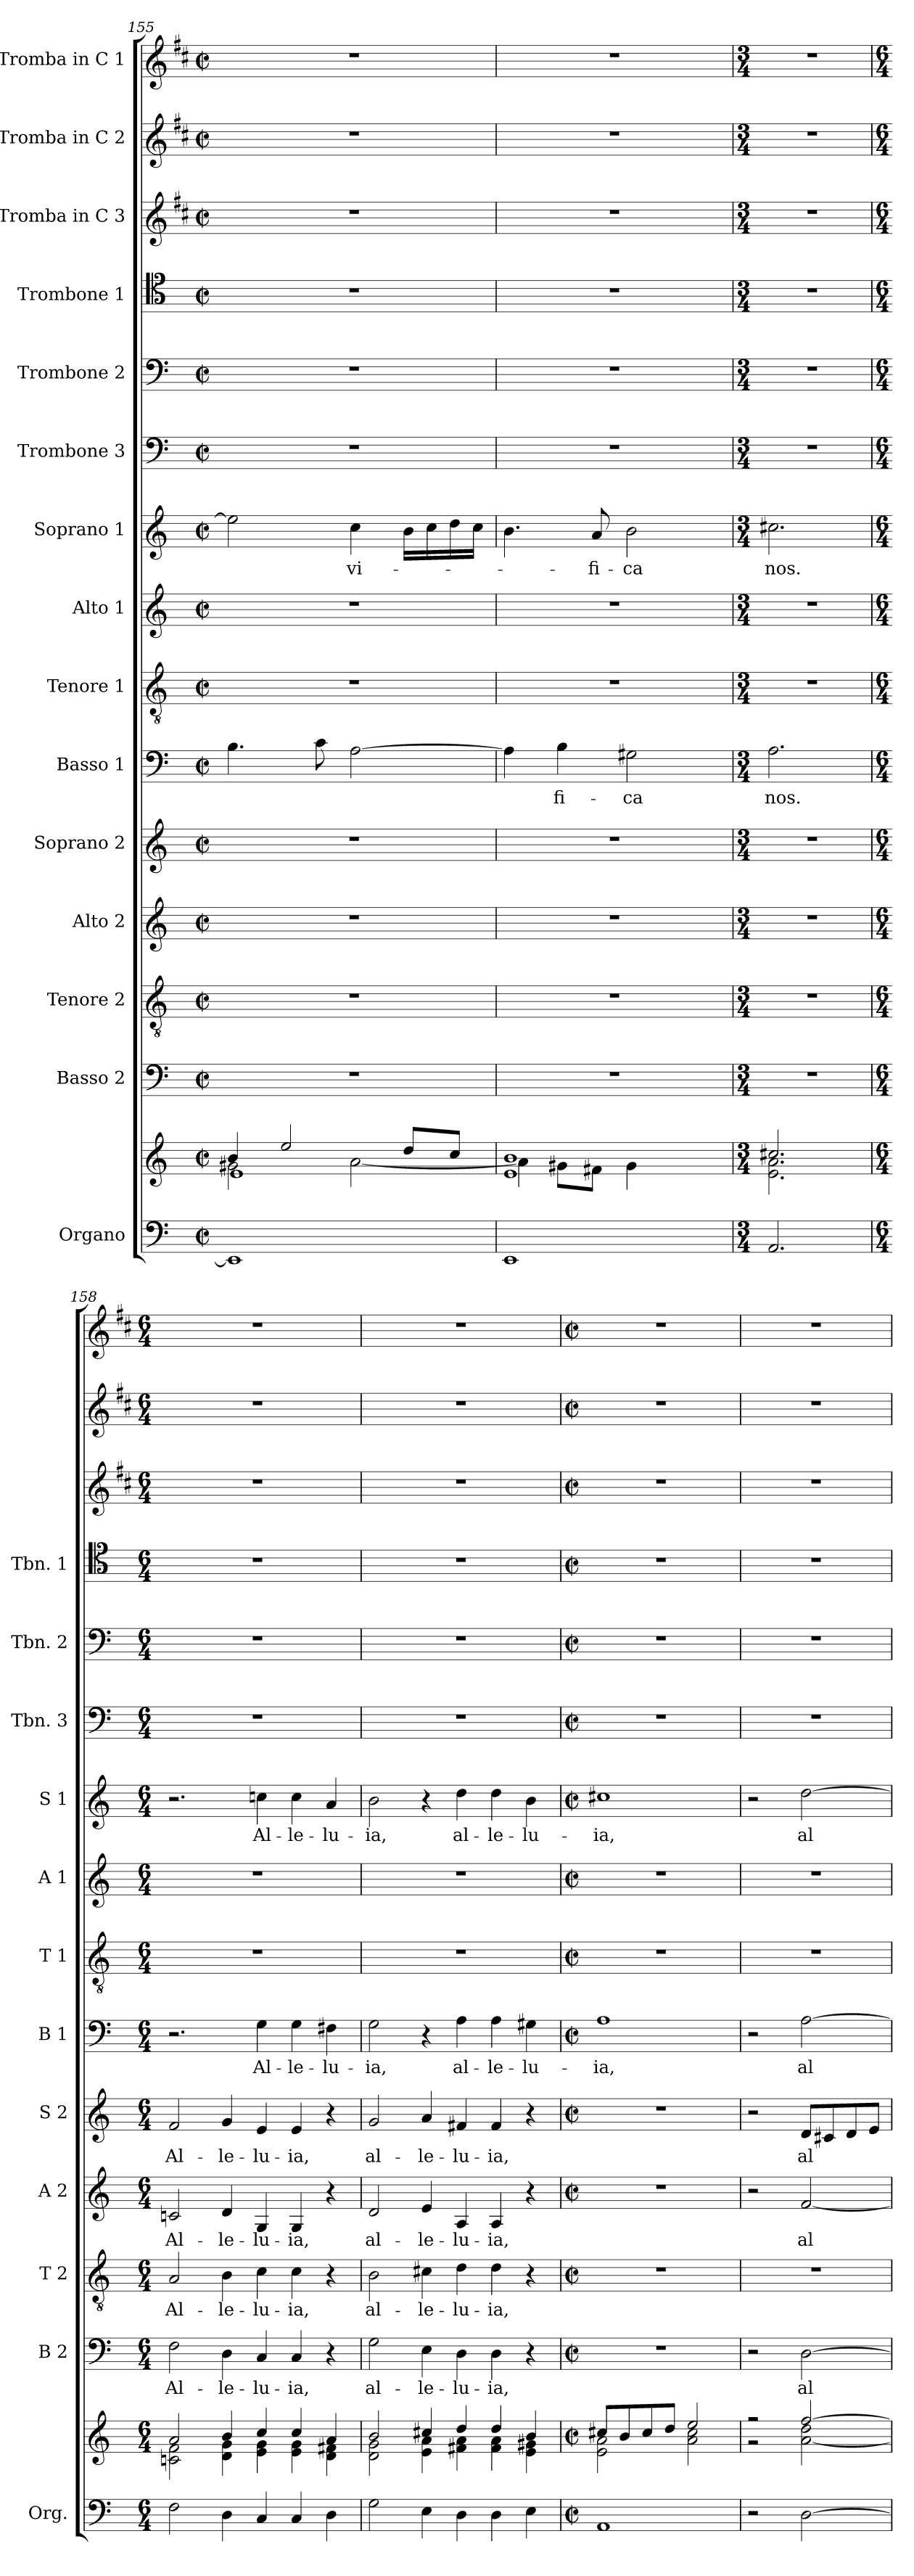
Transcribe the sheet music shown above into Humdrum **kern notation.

**kern	**kern	**kern	**text	**kern	**text	**kern	**text	**kern	**text	**kern	**text	**kern	**kern	**kern	**text	**kern	**kern	**kern	**kern	**kern	**kern
*part15	*part15	*part14	*part14	*part13	*part13	*part12	*part12	*part11	*part11	*part10	*part10	*part9	*part8	*part7	*part7	*part6	*part5	*part4	*part3	*part2	*part1
*staff16	*staff15	*staff14	*staff14	*staff13	*staff13	*staff12	*staff12	*staff11	*staff11	*staff10	*staff10	*staff9	*staff8	*staff7	*staff7	*staff6	*staff5	*staff4	*staff3	*staff2	*staff1
*I"Organo	*	*I"Basso 2	*	*I"Tenore 2	*	*I"Alto 2	*	*I"Soprano 2	*	*I"Basso 1	*	*I"Tenore 1	*I"Alto 1	*I"Soprano 1	*	*I"Trombone 3	*I"Trombone 2	*I"Trombone 1	*I"Tromba in C 3	*I"Tromba in C 2	*I"Tromba in C 1
*I'Org.	*	*I'B 2	*	*I'T 2	*	*I'A 2	*	*I'S 2	*	*I'B 1	*	*I'T 1	*I'A 1	*I'S 1	*	*I'Tbn. 3	*I'Tbn. 2	*I'Tbn. 1	*	*	*
*clefF4	*clefG2	*clefF4	*	*clefGv2	*	*clefG2	*	*clefG2	*	*clefF4	*	*clefGv2	*clefG2	*clefG2	*	*clefF4	*clefF4	*clefC4	*clefG2	*clefG2	*clefG2
*	*	*	*	*	*	*	*	*	*	*	*	*	*	*	*	*	*	*	*ITrd1c2	*ITrd1c2	*ITrd1c2
*k[]	*k[]	*k[]	*	*k[]	*	*k[]	*	*k[]	*	*k[]	*	*k[]	*k[]	*k[]	*	*k[]	*k[]	*k[]	*k[]	*k[]	*k[]
*a:	*a:	*a:	*	*a:	*	*a:	*	*a:	*	*a:	*	*a:	*a:	*a:	*	*a:	*a:	*a:	*a:	*a:	*a:
*M2/2	*M2/2	*M2/2	*	*M2/2	*	*M2/2	*	*M2/2	*	*M2/2	*	*M2/2	*M2/2	*M2/2	*	*M2/2	*M2/2	*M2/2	*M2/2	*M2/2	*M2/2
*met(c|)	*met(c|)	*met(c|)	*	*met(c|)	*	*met(c|)	*	*met(c|)	*	*met(c|)	*	*met(c|)	*met(c|)	*met(c|)	*	*met(c|)	*met(c|)	*met(c|)	*met(c|)	*met(c|)	*met(c|)
=155	=155	=155	=155	=155	=155	=155	=155	=155	=155	=155	=155	=155	=155	=155	=155	=155	=155	=155	=155	=155	=155
*	*^	*	*	*	*	*	*	*	*	*	*	*	*	*	*	*	*	*	*	*	*
*	*	*^	*	*	*	*	*	*	*	*	*	*	*	*	*	*	*	*	*	*	*	*
1EE]	4b/	2g#X\	1e	1r	.	1r	.	1r	.	1r	.	4.B\	.	1r	1r	2ee\]	.	1r	1r	1r	1r	1r	1r
.	2ee/	.	.	.	.	.	.	.	.	.	.	.	.	.	.	.	.	.	.	.	.	.	.
.	.	.	.	.	.	.	.	.	.	.	.	8c\	.	.	.	.	.	.	.	.	.	.	.
.	.	[<2a\	.	.	.	.	.	.	.	.	.	[2A\	.	.	.	4cc\	-vi-	.	.	.	.	.	.
.	8dd/L	.	.	.	.	.	.	.	.	.	.	.	.	.	.	16b\LL	.	.	.	.	.	.	.
.	.	.	.	.	.	.	.	.	.	.	.	.	.	.	.	16cc\	.	.	.	.	.	.	.
.	8cc/J	.	.	.	.	.	.	.	.	.	.	.	.	.	.	16dd\	.	.	.	.	.	.	.
.	.	.	.	.	.	.	.	.	.	.	.	.	.	.	.	16cc\JJ	.	.	.	.	.	.	.
*	*	*v	*v	*	*	*	*	*	*	*	*	*	*	*	*	*	*	*	*	*	*	*	*
=156	=156	=156	=156	=156	=156	=156	=156	=156	=156	=156	=156	=156	=156	=156	=156	=156	=156	=156	=156	=156	=156	=156
1EE	1e 1b	4a\]	1r	.	1r	.	1r	.	1r	.	4A\]	.	1r	1r	4.b\	.	1r	1r	1r	1r	1r	1r
.	.	8g#X\L	.	.	.	.	.	.	.	.	4B\	-fi-	.	.	.	.	.	.	.	.	.	.
.	.	8f#X\J	.	.	.	.	.	.	.	.	.	.	.	.	8a/	-fi-	.	.	.	.	.	.
.	.	4g#\	.	.	.	.	.	.	.	.	2G#X\	-ca	.	.	2b\	-ca	.	.	.	.	.	.
.	.	4ryy	.	.	.	.	.	.	.	.	.	.	.	.	.	.	.	.	.	.	.	.
=157	=157	=157	=157	=157	=157	=157	=157	=157	=157	=157	=157	=157	=157	=157	=157	=157	=157	=157	=157	=157	=157	=157
*M3/4	*M3/4	*	*M3/4	*	*M3/4	*	*M3/4	*	*M3/4	*	*M3/4	*	*M3/4	*M3/4	*M3/4	*	*M3/4	*M3/4	*M3/4	*M3/4	*M3/4	*M3/4
2.AA/	2.cc#X/	2.e\ 2.a\	2.r	.	2.r	.	2.r	.	2.r	.	2.A\	nos.	2.r	2.r	2.cc#X\	nos.	2.r	2.r	2.r	2.r	2.r	2.r
=158	=158	=158	=158	=158	=158	=158	=158	=158	=158	=158	=158	=158	=158	=158	=158	=158	=158	=158	=158	=158	=158	=158
*M6/4	*M6/4	*	*M6/4	*	*M6/4	*	*M6/4	*	*M6/4	*	*M6/4	*	*M6/4	*M6/4	*M6/4	*	*M6/4	*M6/4	*M6/4	*M6/4	*M6/4	*M6/4
2F\	2a/	2cn\ 2f\	2F\	Al-	2A/	Al-	2cn/	Al-	2f/	Al-	2.r	.	1.r	1.r	2.r	.	1.r	1.r	1.r	1.r	1.r	1.r
4D\	4b/	4d\ 4g\	4D\	-le-	4B\	-le-	4d/	-le-	4g/	-le-	.	.	.	.	.	.	.	.	.	.	.	.
4C/	4cc/	4e\ 4g\	4C/	-lu-	4c\	-lu-	4G/	-lu-	4e/	-lu-	4G\	Al-	.	.	4ccn\	Al-	.	.	.	.	.	.
4C/	4cc/	4e\ 4g\	4C/	-ia,	4c\	-ia,	4G/	-ia,	4e/	-ia,	4G\	-le-	.	.	4cc\	-le-	.	.	.	.	.	.
4D\	4a/	4d\ 4f#X\	4r	.	4r	.	4r	.	4r	.	4F#X\	-lu-	.	.	4a/	-lu-	.	.	.	.	.	.
=159	=159	=159	=159	=159	=159	=159	=159	=159	=159	=159	=159	=159	=159	=159	=159	=159	=159	=159	=159	=159	=159	=159
2G\	2b/	2d\ 2g\	2G\	al-	2B\	al-	2d/	al-	2g/	al-	2G\	-ia,	1.r	1.r	2b\	-ia,	1.r	1.r	1.r	1.r	1.r	1.r
4E\	4cc#X/	4e\ 4a\	4E\	-le-	4c#X\	-le-	4e/	-le-	4a/	-le-	4r	.	.	.	4r	.	.	.	.	.	.	.
4D\	4dd/	4f#X\ 4a\	4D\	-lu-	4d\	-lu-	4A/	-lu-	4f#X/	-lu-	4A\	al-	.	.	4dd\	al-	.	.	.	.	.	.
4D\	4dd/	4f#\ 4a\	4D\	-ia,	4d\	-ia,	4A/	-ia,	4f#/	-ia,	4A\	-le-	.	.	4dd\	-le-	.	.	.	.	.	.
4E\	4b/	4e\ 4g#X\	4r	.	4r	.	4r	.	4r	.	4G#X\	-lu-	.	.	4b\	-lu-	.	.	.	.	.	.
=160	=160	=160	=160	=160	=160	=160	=160	=160	=160	=160	=160	=160	=160	=160	=160	=160	=160	=160	=160	=160	=160	=160
*M2/2	*M2/2	*	*M2/2	*	*M2/2	*	*M2/2	*	*M2/2	*	*M2/2	*	*M2/2	*M2/2	*M2/2	*	*M2/2	*M2/2	*M2/2	*M2/2	*M2/2	*M2/2
*met(c|)	*met(c|)	*	*met(c|)	*	*met(c|)	*	*met(c|)	*	*met(c|)	*	*met(c|)	*	*met(c|)	*met(c|)	*met(c|)	*	*met(c|)	*met(c|)	*met(c|)	*met(c|)	*met(c|)	*met(c|)
1AA	8cc#X/L	2e\ 2a\	1r	.	1r	.	1r	.	1r	.	1A	-ia,	1r	1r	1cc#X	-ia,	1r	1r	1r	1r	1r	1r
.	8b/	.	.	.	.	.	.	.	.	.	.	.	.	.	.	.	.	.	.	.	.	.
.	8cc#/	.	.	.	.	.	.	.	.	.	.	.	.	.	.	.	.	.	.	.	.	.
.	8dd/J	.	.	.	.	.	.	.	.	.	.	.	.	.	.	.	.	.	.	.	.	.
.	2ee/	2a\ 2cc#\	.	.	.	.	.	.	.	.	.	.	.	.	.	.	.	.	.	.	.	.
!!LO:PB:g=z
=161	=161	=161	=161	=161	=161	=161	=161	=161	=161	=161	=161	=161	=161	=161	=161	=161	=161	=161	=161	=161	=161	=161
2r	2r	2r	2r	.	1r	.	2r	.	2r	.	2r	.	1r	1r	2r	.	1r	1r	1r	1r	1r	1r
[2D\	[>2ff/	[<2a\ 2dd\	[2D\	al	.	.	[2f/	al	8d/L	al	[2A\	al-	.	.	[2dd\	al-	.	.	.	.	.	.
.	.	.	.	.	.	.	.	.	8c#X/	.	.	.	.	.	.	.	.	.	.	.	.	.
.	.	.	.	.	.	.	.	.	8d/	.	.	.	.	.	.	.	.	.	.	.	.	.
.	.	.	.	.	.	.	.	.	8e/J	.	.	.	.	.	.	.	.	.	.	.	.	.
*	*v	*v	*	*	*	*	*	*	*	*	*	*	*	*	*	*	*	*	*	*	*	*
=	=	=	=	=	=	=	=	=	=	=	=	=	=	=	=	=	=	=	=	=	=
*-	*-	*-	*-	*-	*-	*-	*-	*-	*-	*-	*-	*-	*-	*-	*-	*-	*-	*-	*-	*-	*-
